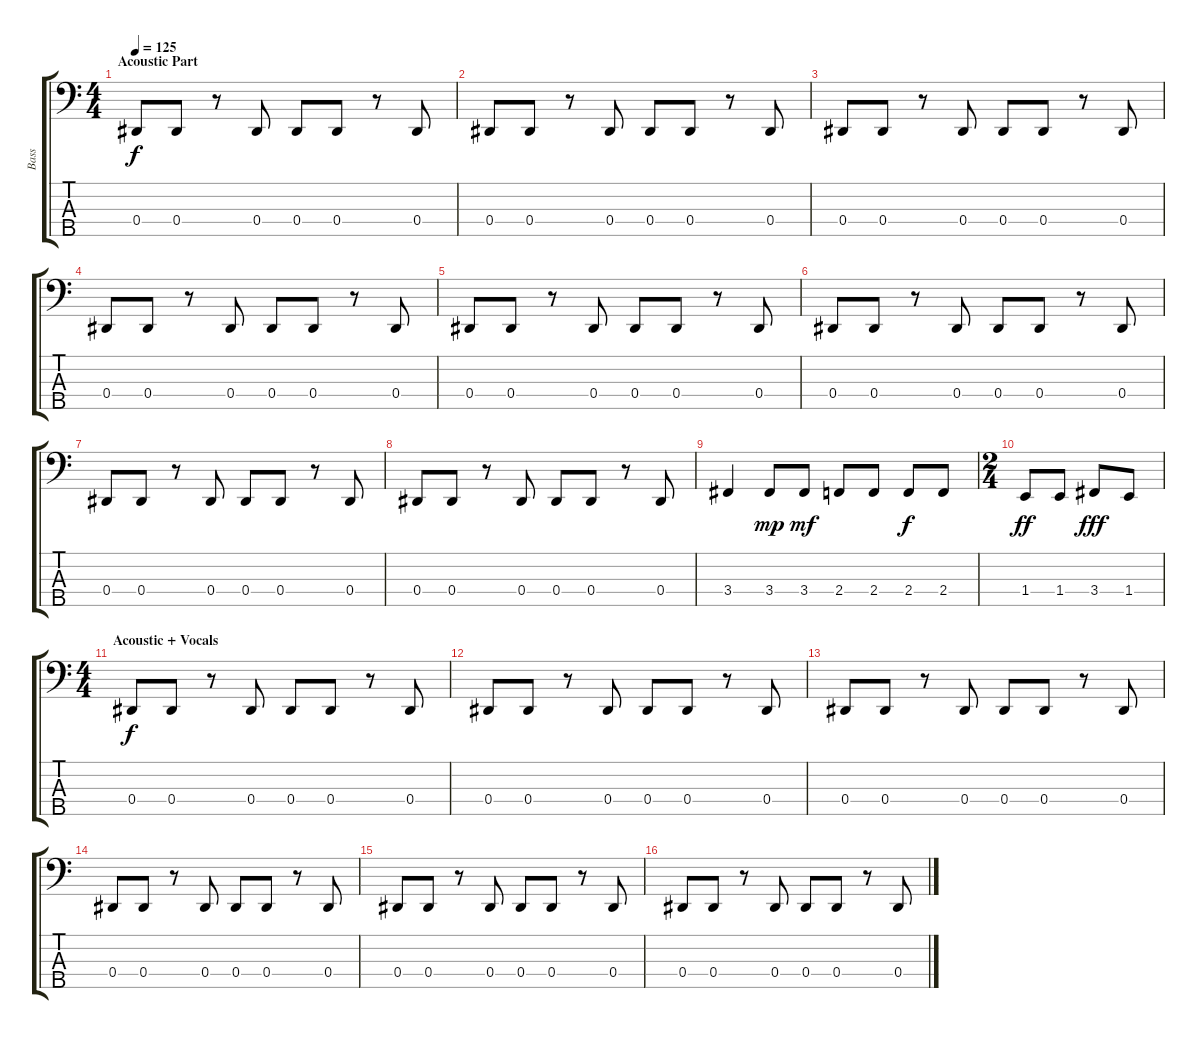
\track ("Bass" "Bass") {instrument electricbassfinger}
\staff {score tabs}
\tuning (Gb2 Db2 Ab1 Eb1 Bb0) {hide}
\ts (4 4)
\section ("" "Acoustic Part")
\tempo 125
\clef f4
\ks c
0.4.8{dy f instrument electricbassfinger} 0.4.8 r.8 0.4.8 0.4.8 0.4.8 r.8 0.4.8 |
0.4.8 0.4.8 r.8 0.4.8 0.4.8 0.4.8 r.8 0.4.8 |
0.4.8 0.4.8 r.8 0.4.8 0.4.8 0.4.8 r.8 0.4.8 |
0.4.8 0.4.8 r.8 0.4.8 0.4.8 0.4.8 r.8 0.4.8 |
0.4.8 0.4.8 r.8 0.4.8 0.4.8 0.4.8 r.8 0.4.8 |
0.4.8 0.4.8 r.8 0.4.8 0.4.8 0.4.8 r.8 0.4.8 |
0.4.8 0.4.8 r.8 0.4.8 0.4.8 0.4.8 r.8 0.4.8 |
0.4.8 0.4.8 r.8 0.4.8 0.4.8 0.4.8 r.8 0.4.8 |
3.4.4 3.4.8{dy mp} 3.4.8{dy mf} 2.4.8 2.4.8 2.4.8{dy f} 2.4.8 |
\ts (2 4)
1.4.8{dy ff} 1.4.8 3.4.8{dy fff} 1.4.8 |
\ts (4 4)
\section ("" "Acoustic + Vocals")
0.4.8{dy f} 0.4.8 r.8 0.4.8 0.4.8 0.4.8 r.8 0.4.8 |
0.4.8 0.4.8 r.8 0.4.8 0.4.8 0.4.8 r.8 0.4.8 |
0.4.8 0.4.8 r.8 0.4.8 0.4.8 0.4.8 r.8 0.4.8 |
0.4.8 0.4.8 r.8 0.4.8 0.4.8 0.4.8 r.8 0.4.8 |
0.4.8 0.4.8 r.8 0.4.8 0.4.8 0.4.8 r.8 0.4.8 |
0.4.8 0.4.8 r.8 0.4.8 0.4.8 0.4.8 r.8 0.4.8
